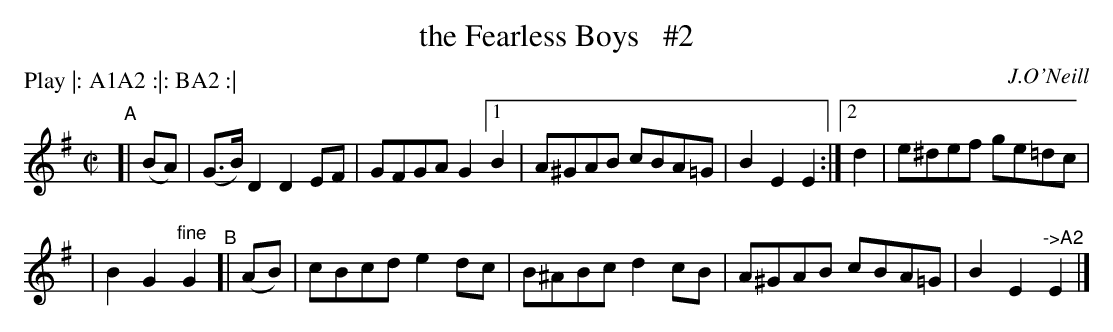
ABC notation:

X:1
T: the Fearless Boys   #2
O: J.O'Neill
P: Play |: A1A2 :|: BA2 :|
M: C|
L: 1/8
K: G
"^A"[| (BA) | (G>B)D2 D2EF | GFGA G2 [1 B2 | A^GAB cBA=G | B2E2 E2 :|[2d2 | e^def ge=dc |
| B2G2 "^fine"G2 "^B"[| (AB) | cBcd e2dc | B^ABc d2cB | A^GAB cBA=G | B2E2 "^->A2"E2 |]
